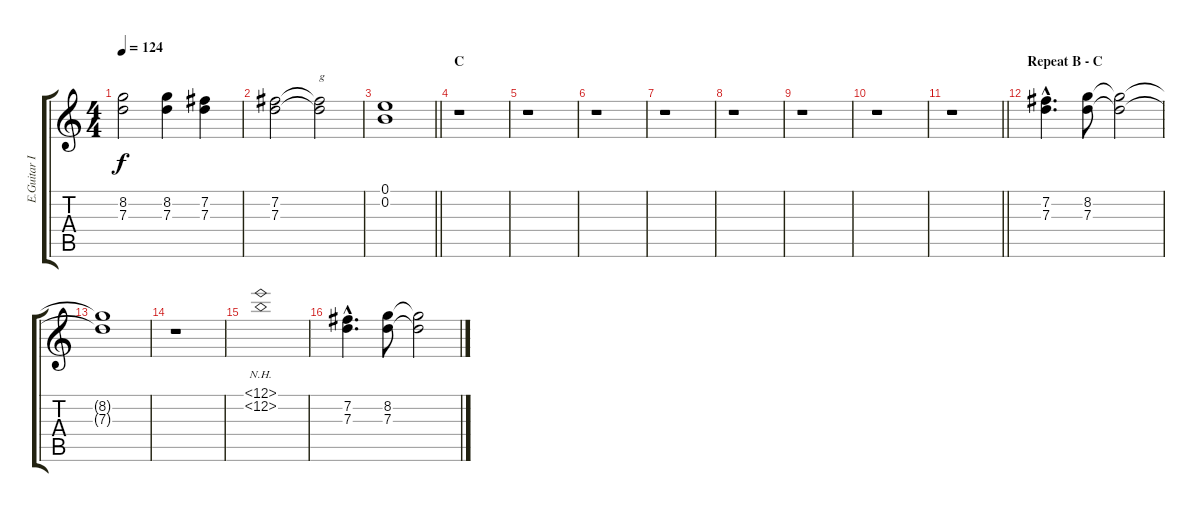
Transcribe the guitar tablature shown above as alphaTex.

\track ("E.Guitar II" "E.Guitar I") {instrument electricguitarclean}
\staff {score tabs}
\tuning (E4 B3 G3 D3 A2 E2) {hide}
\ts (4 4)
\tempo 124
\clef g2
\ks c
(8.2{t} 7.3{t}).2{dy f} (8.2 7.3).4 (7.2 7.3).4 |
(7.2 7.3).2 (7.2{t} 7.3{t}).2{txt "g"} |
\barLineRight lightlight
(0.1 0.2).1 |
\section ("" "C")
r.1 |
r.1 |
r.1 |
r.1 |
r.1 |
r.1 |
r.1 |
\barLineRight lightlight
r.1 |
\section ("" "Repeat B - C")
(7.2{hac} 7.3{hac}).4{d} (8.2 7.3).8 (8.2{t} 7.3{t}).2 |
(8.2{t} 7.3{t}).1 |
r.1 |
(12.1{nh} 12.2{nh}).1 |
(7.2{hac} 7.3{hac}).4{d} (8.2 7.3).8 (8.2{t} 7.3{t}).2
